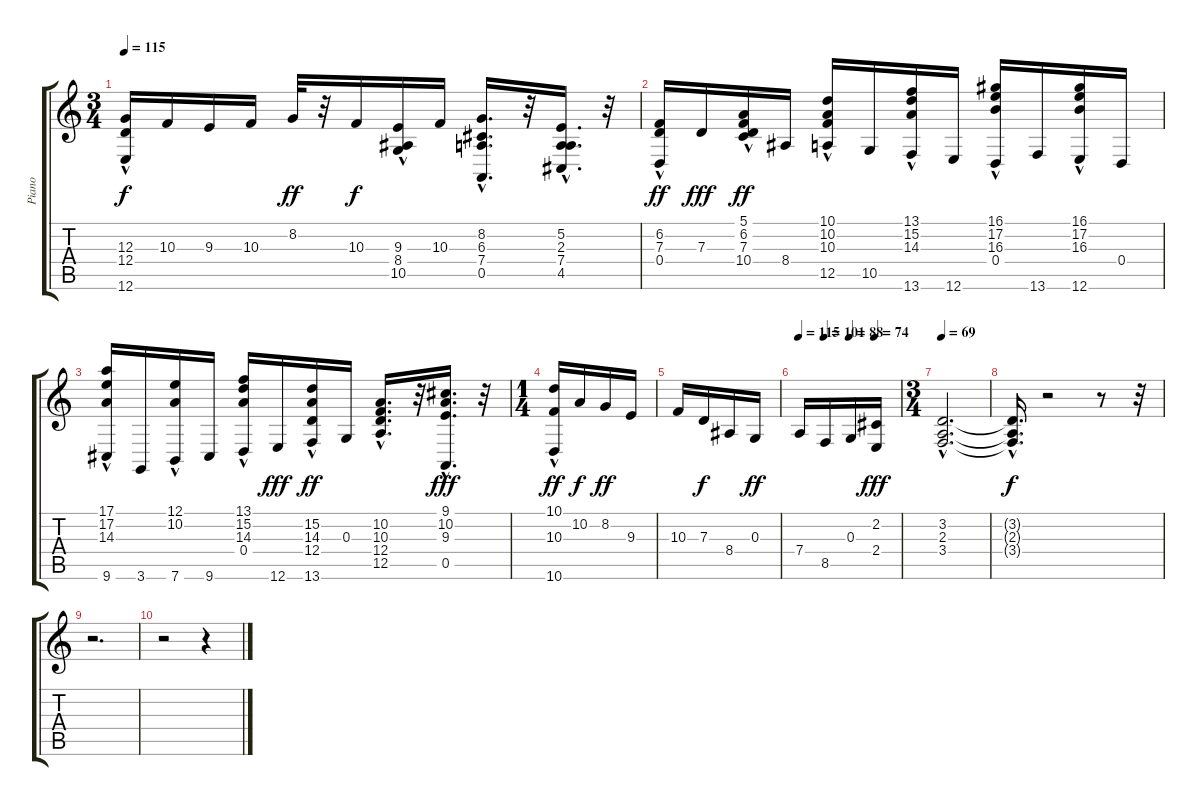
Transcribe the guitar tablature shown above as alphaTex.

\track ("Piano" "Piano") {instrument acousticgrandpiano}
\staff {score tabs}
\tuning (E4 B3 G3 D3 A2 E2) {hide}
\ts (3 4)
\tempo 115
\clef g2
\ks c
(12.3 12.4{hac} 12.6{hac}).16{dy f} 10.3.16 9.3.16 10.3.16 8.2.32{dy ff} r.32 10.3.16{dy f} (9.3 8.4{hac} 10.5{hac}).16 10.3.16 (8.2{hac} 6.3{hac} 7.4{hac} 0.5{hac}).16{d} r.32 (5.2{hac} 2.3{hac} 7.4{hac} 4.5{hac}).16{d} r.32 |
(6.2{hac} 7.3 0.4).16{dy ff} 7.3.16{dy fff} (5.1{hac} 6.2{hac} 7.3{hac} 10.4).16{dy ff} 8.4.16 (10.1{hac} 10.2{hac} 10.3{hac} 12.5).16 10.5.16 (13.1{hac} 15.2{hac} 14.3{hac} 13.6).16 12.6.16 (16.1{hac} 17.2{hac} 16.3{hac} 0.4).16 13.6.16 (16.1{hac} 17.2{hac} 16.3{hac} 12.6).16 0.4.16 |
(17.1{hac} 17.2{hac} 14.3{hac} 9.6).16 3.6.16 (12.1{hac} 10.2{hac} 7.6).16 9.6.16 (13.1{hac} 15.2{hac} 14.3{hac} 0.4).16 12.6.16{dy fff} (15.2{hac} 14.3{hac} 12.4{hac} 13.6).16{dy ff} 0.3.16 (10.2{hac} 10.3{hac} 12.4{hac} 12.5{hac}).16{d} r.32 (9.1{hac} 10.2{hac} 9.3{hac} 0.5{hac}).16{d dy fff} r.32 |
\ts (1 4)
(10.1 10.3{hac} 10.6{hac}).16{dy ff} 10.2.16{dy f} 8.2.16{dy ff} 9.3.16 |
10.3.16 7.3.16{dy f} 8.4.16 0.3.16{dy ff} |
\tempo 115
\tempo (101 0.25)
\tempo (88 0.5)
\tempo (74 0.75)
7.4.16 8.5.16 0.3.16 (2.2 2.4).16{dy fff} |
\ts (3 4)
\tempo 69
(3.2{hac} 2.3{hac} 3.4{hac}).2{d} |
(3.2{hac t} 2.3{hac t} 3.4{hac t}).16{d dy f} r.2 r.8 r.32 |
r.2{d} |
r.2 r.4
